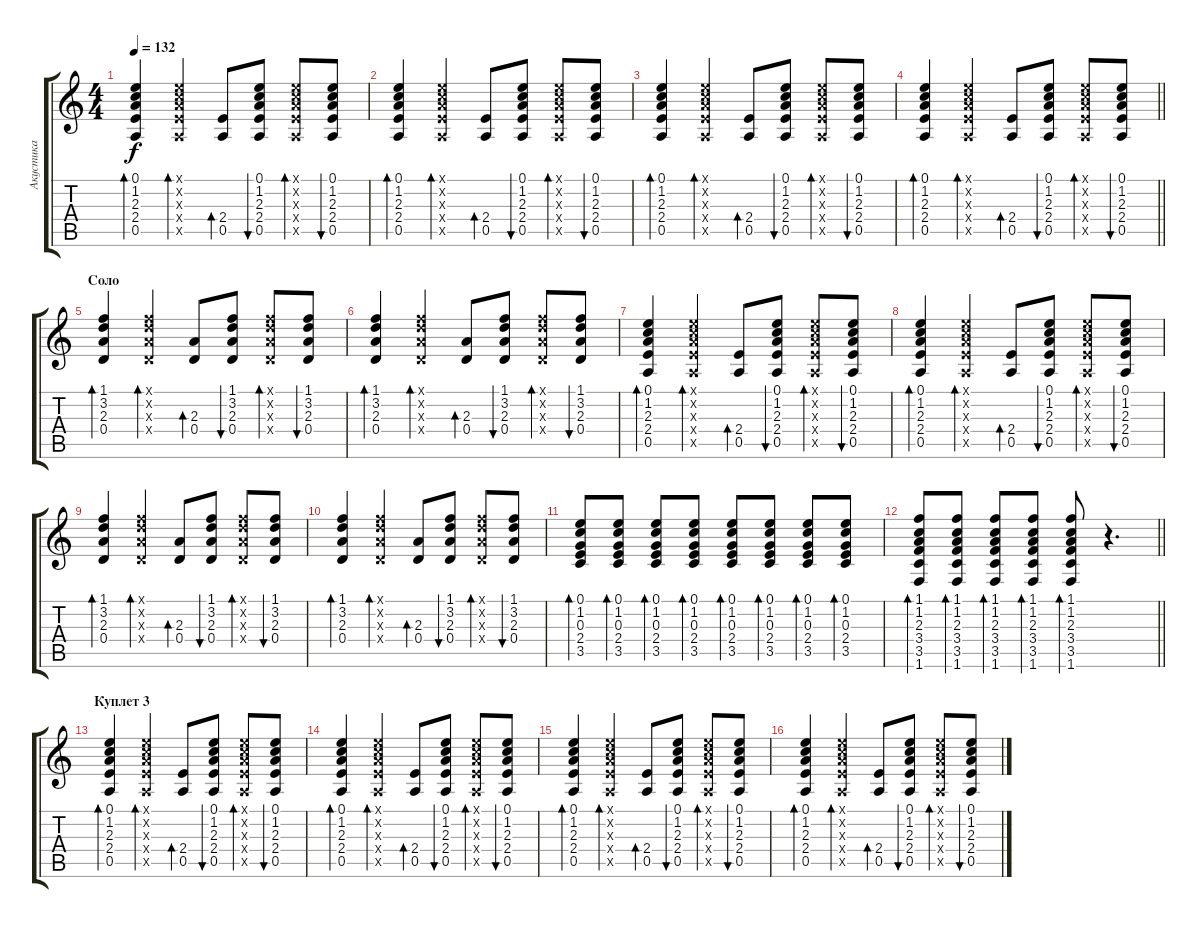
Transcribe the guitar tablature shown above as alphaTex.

\track ("Акустика" "Акустика") {instrument acousticguitarsteel}
\staff {score tabs}
\tuning (E4 B3 G3 D3 A2 E2) {hide}
\ts (4 4)
\tempo 132
\clef g2
\ks c
(0.1 1.2 2.3 2.4 0.5).4{bd 30 dy f} (0.1{x} 1.2{x} 2.3{x} 2.4{x} 0.5{x}).4{bd 30} (2.4 0.5).8{bd 30} (0.1 1.2 2.3 2.4 0.5).8{bu 30} (0.1{x} 1.2{x} 2.3{x} 2.4{x} 0.5{x}).8{bd 30} (0.1 1.2 2.3 2.4 0.5).8{bu 30} |
(0.1 1.2 2.3 2.4 0.5).4{bd 30} (0.1{x} 1.2{x} 2.3{x} 2.4{x} 0.5{x}).4{bd 30} (2.4 0.5).8{bd 30} (0.1 1.2 2.3 2.4 0.5).8{bu 30} (0.1{x} 1.2{x} 2.3{x} 2.4{x} 0.5{x}).8{bd 30} (0.1 1.2 2.3 2.4 0.5).8{bu 30} |
(0.1 1.2 2.3 2.4 0.5).4{bd 30} (0.1{x} 1.2{x} 2.3{x} 2.4{x} 0.5{x}).4{bd 30} (2.4 0.5).8{bd 30} (0.1 1.2 2.3 2.4 0.5).8{bu 30} (0.1{x} 1.2{x} 2.3{x} 2.4{x} 0.5{x}).8{bd 30} (0.1 1.2 2.3 2.4 0.5).8{bu 30} |
\barLineRight lightlight
(0.1 1.2 2.3 2.4 0.5).4{bd 30} (0.1{x} 1.2{x} 2.3{x} 2.4{x} 0.5{x}).4{bd 30} (2.4 0.5).8{bd 30} (0.1 1.2 2.3 2.4 0.5).8{bu 30} (0.1{x} 1.2{x} 2.3{x} 2.4{x} 0.5{x}).8{bd 30} (0.1 1.2 2.3 2.4 0.5).8{bu 30} |
\section ("" "Соло")
(1.1 3.2 2.3 0.4).4{bd 30} (1.1{x} 3.2{x} 2.3{x} 0.4{x}).4{bd 30} (2.3 0.4).8{bd 30} (1.1 3.2 2.3 0.4).8{bu 30} (1.1{x} 3.2{x} 2.3{x} 0.4{x}).8{bd 30} (1.1 3.2 2.3 0.4).8{bu 30} |
(1.1 3.2 2.3 0.4).4{bd 30} (1.1{x} 3.2{x} 2.3{x} 0.4{x}).4{bd 30} (2.3 0.4).8{bd 30} (1.1 3.2 2.3 0.4).8{bu 30} (1.1{x} 3.2{x} 2.3{x} 0.4{x}).8{bd 30} (1.1 3.2 2.3 0.4).8{bu 30} |
(0.1 1.2 2.3 2.4 0.5).4{bd 30} (0.1{x} 1.2{x} 2.3{x} 2.4{x} 0.5{x}).4{bd 30} (2.4 0.5).8{bd 30} (0.1 1.2 2.3 2.4 0.5).8{bu 30} (0.1{x} 1.2{x} 2.3{x} 2.4{x} 0.5{x}).8{bd 30} (0.1 1.2 2.3 2.4 0.5).8{bu 30} |
(0.1 1.2 2.3 2.4 0.5).4{bd 30} (0.1{x} 1.2{x} 2.3{x} 2.4{x} 0.5{x}).4{bd 30} (2.4 0.5).8{bd 30} (0.1 1.2 2.3 2.4 0.5).8{bu 30} (0.1{x} 1.2{x} 2.3{x} 2.4{x} 0.5{x}).8{bd 30} (0.1 1.2 2.3 2.4 0.5).8{bu 30} |
(1.1 3.2 2.3 0.4).4{bd 30} (1.1{x} 3.2{x} 2.3{x} 0.4{x}).4{bd 30} (2.3 0.4).8{bd 30} (1.1 3.2 2.3 0.4).8{bu 30} (1.1{x} 3.2{x} 2.3{x} 0.4{x}).8{bd 30} (1.1 3.2 2.3 0.4).8{bu 30} |
(1.1 3.2 2.3 0.4).4{bd 30} (1.1{x} 3.2{x} 2.3{x} 0.4{x}).4{bd 30} (2.3 0.4).8{bd 30} (1.1 3.2 2.3 0.4).8{bu 30} (1.1{x} 3.2{x} 2.3{x} 0.4{x}).8{bd 30} (1.1 3.2 2.3 0.4).8{bu 30} |
(0.1 1.2 0.3 2.4 3.5).8{bd 30} (0.1 1.2 0.3 2.4 3.5).8{bd 30} (0.1 1.2 0.3 2.4 3.5).8{bd 30} (0.1 1.2 0.3 2.4 3.5).8{bd 30} (0.1 1.2 0.3 2.4 3.5).8{bd 30} (0.1 1.2 0.3 2.4 3.5).8{bd 30} (0.1 1.2 0.3 2.4 3.5).8{bd 30} (0.1 1.2 0.3 2.4 3.5).8{bd 30} |
\barLineRight lightlight
(1.1 1.2 2.3 3.4 3.5 1.6).8{bd 30} (1.1 1.2 2.3 3.4 3.5 1.6).8{bd 30} (1.1 1.2 2.3 3.4 3.5 1.6).8{bd 30} (1.1 1.2 2.3 3.4 3.5 1.6).8{bd 30} (1.1 1.2 2.3 3.4 3.5 1.6).8{bd 30} r.4{d} |
\section ("" "Куплет 3")
(0.1 1.2 2.3 2.4 0.5).4{bd 30} (0.1{x} 1.2{x} 2.3{x} 2.4{x} 0.5{x}).4{bd 30} (2.4 0.5).8{bd 30} (0.1 1.2 2.3 2.4 0.5).8{bu 30} (0.1{x} 1.2{x} 2.3{x} 2.4{x} 0.5{x}).8{bd 30} (0.1 1.2 2.3 2.4 0.5).8{bu 30} |
(0.1 1.2 2.3 2.4 0.5).4{bd 30} (0.1{x} 1.2{x} 2.3{x} 2.4{x} 0.5{x}).4{bd 30} (2.4 0.5).8{bd 30} (0.1 1.2 2.3 2.4 0.5).8{bu 30} (0.1{x} 1.2{x} 2.3{x} 2.4{x} 0.5{x}).8{bd 30} (0.1 1.2 2.3 2.4 0.5).8{bu 30} |
(0.1 1.2 2.3 2.4 0.5).4{bd 30} (0.1{x} 1.2{x} 2.3{x} 2.4{x} 0.5{x}).4{bd 30} (2.4 0.5).8{bd 30} (0.1 1.2 2.3 2.4 0.5).8{bu 30} (0.1{x} 1.2{x} 2.3{x} 2.4{x} 0.5{x}).8{bd 30} (0.1 1.2 2.3 2.4 0.5).8{bu 30} |
(0.1 1.2 2.3 2.4 0.5).4{bd 30} (0.1{x} 1.2{x} 2.3{x} 2.4{x} 0.5{x}).4{bd 30} (2.4 0.5).8{bd 30} (0.1 1.2 2.3 2.4 0.5).8{bu 30} (0.1{x} 1.2{x} 2.3{x} 2.4{x} 0.5{x}).8{bd 30} (0.1 1.2 2.3 2.4 0.5).8{bu 30}
